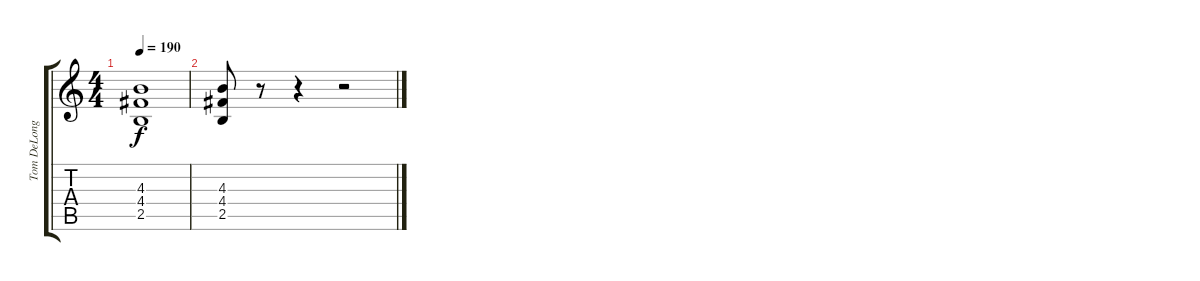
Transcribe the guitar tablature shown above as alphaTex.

\track ("Tom DeLonge" "Tom DeLong") {instrument distortionguitar}
\staff {score tabs}
\tuning (E4 B3 G3 D3 A2 E2) {hide}
\ts (4 4)
\tempo 190
\clef g2
\ks c
(4.3 4.4 2.5).1{dy f} |
(4.3 4.4 2.5).8 r.8 r.4 r.2
